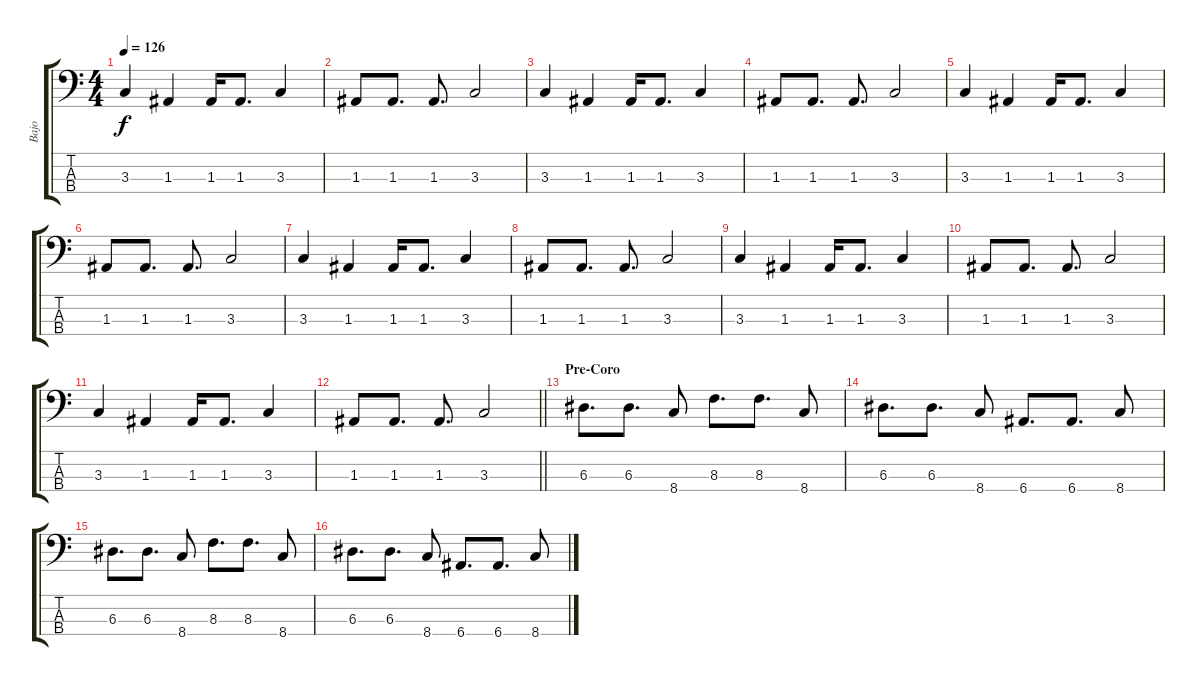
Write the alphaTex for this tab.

\track ("Bajo" "Bajo") {instrument acousticbass}
\staff {score tabs}
\tuning (G2 D2 A1 E1) {hide}
\ts (4 4)
\tempo 126
\clef f4
\ks c
3.3.4{dy f} 1.3.4 1.3.16 1.3.8{d} 3.3.4 |
1.3.8 1.3.8{d} 1.3.8{d} 3.3.2 |
3.3.4 1.3.4 1.3.16 1.3.8{d} 3.3.4 |
1.3.8 1.3.8{d} 1.3.8{d} 3.3.2 |
3.3.4 1.3.4 1.3.16 1.3.8{d} 3.3.4 |
1.3.8 1.3.8{d} 1.3.8{d} 3.3.2 |
3.3.4 1.3.4 1.3.16 1.3.8{d} 3.3.4 |
1.3.8 1.3.8{d} 1.3.8{d} 3.3.2 |
3.3.4 1.3.4 1.3.16 1.3.8{d} 3.3.4 |
1.3.8 1.3.8{d} 1.3.8{d} 3.3.2 |
3.3.4 1.3.4 1.3.16 1.3.8{d} 3.3.4 |
\barLineRight lightlight
1.3.8 1.3.8{d} 1.3.8{d} 3.3.2 |
\section ("" "Pre-Coro")
6.3.8{d} 6.3.8{d} 8.4.8 8.3.8{d} 8.3.8{d} 8.4.8 |
6.3.8{d} 6.3.8{d} 8.4.8 6.4.8{d} 6.4.8{d} 8.4.8 |
6.3.8{d} 6.3.8{d} 8.4.8 8.3.8{d} 8.3.8{d} 8.4.8 |
6.3.8{d} 6.3.8{d} 8.4.8 6.4.8{d} 6.4.8{d} 8.4.8
